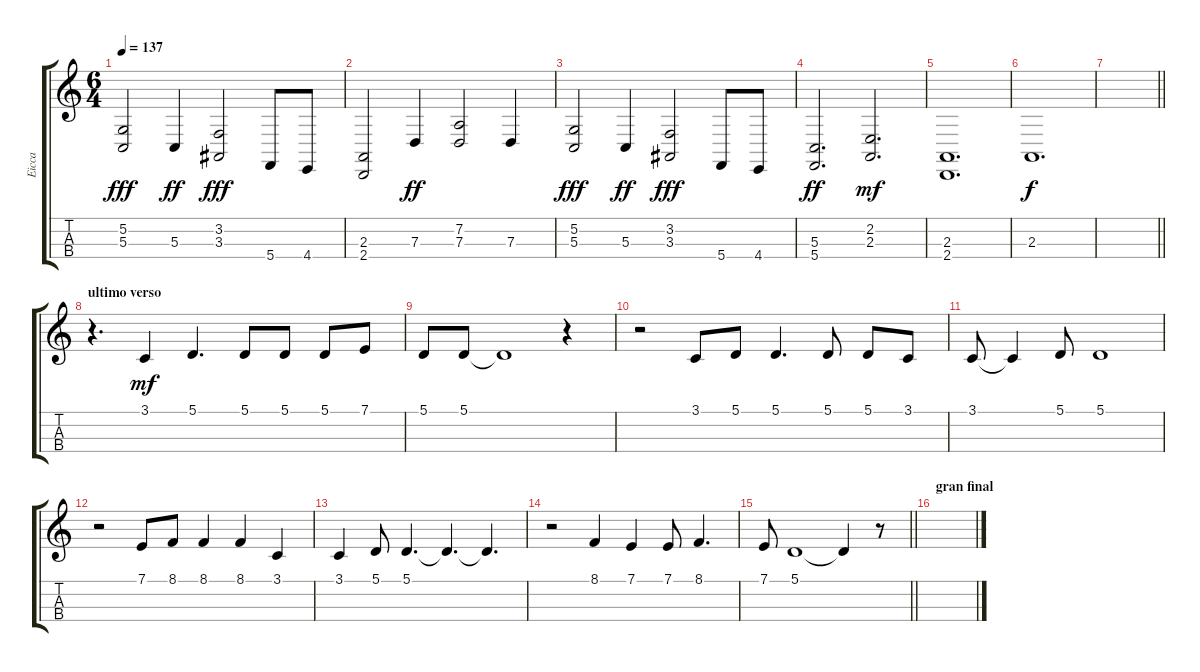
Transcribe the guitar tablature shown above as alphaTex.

\track ("Eicca" "Eicca") {instrument cello}
\staff {score tabs}
\tuning (A3 D3 G2 C2) {hide}
\ts (6 4)
\tempo 137
\clef g2
\ks c
(5.2 5.3).2{dy fff} 5.3.4{dy ff} (3.2 3.3).2{dy fff} 5.4.8 4.4.8 |
(2.3 2.4).2 7.3.4{dy ff} (7.2 7.3).2 7.3.4 |
(5.2 5.3).2{dy fff} 5.3.4{dy ff} (3.2 3.3).2{dy fff} 5.4.8 4.4.8 |
(5.3 5.4).2{d dy ff} (2.2 2.3).2{d dy mf} |
(2.3 2.4).1{d} |
2.3.1{d dy f} |
\barLineRight lightlight
|
\section ("" "ultimo verso")
r.4{d volume 15} 3.1.4{dy mf} 5.1.4{d} 5.1.8 5.1.8 5.1.8 7.1.8 |
5.1.8 5.1.8 5.1{t}.1 r.4 |
r.2 3.1.8 5.1.8 5.1.4{d} 5.1.8 5.1.8 3.1.8 |
3.1.8 3.1{t}.4 5.1.8 5.1.1 |
r.2 7.1.8 8.1.8 8.1.4 8.1.4 3.1.4 |
3.1.4 5.1.8 5.1.4{d} 5.1{t}.4{d} 5.1{t}.4{d} |
r.2 8.1.4 7.1.4 7.1.8 8.1.4{d} |
\barLineRight lightlight
7.1.8 5.1.1 5.1{t}.4 r.8 |
\section ("" "gran final")
